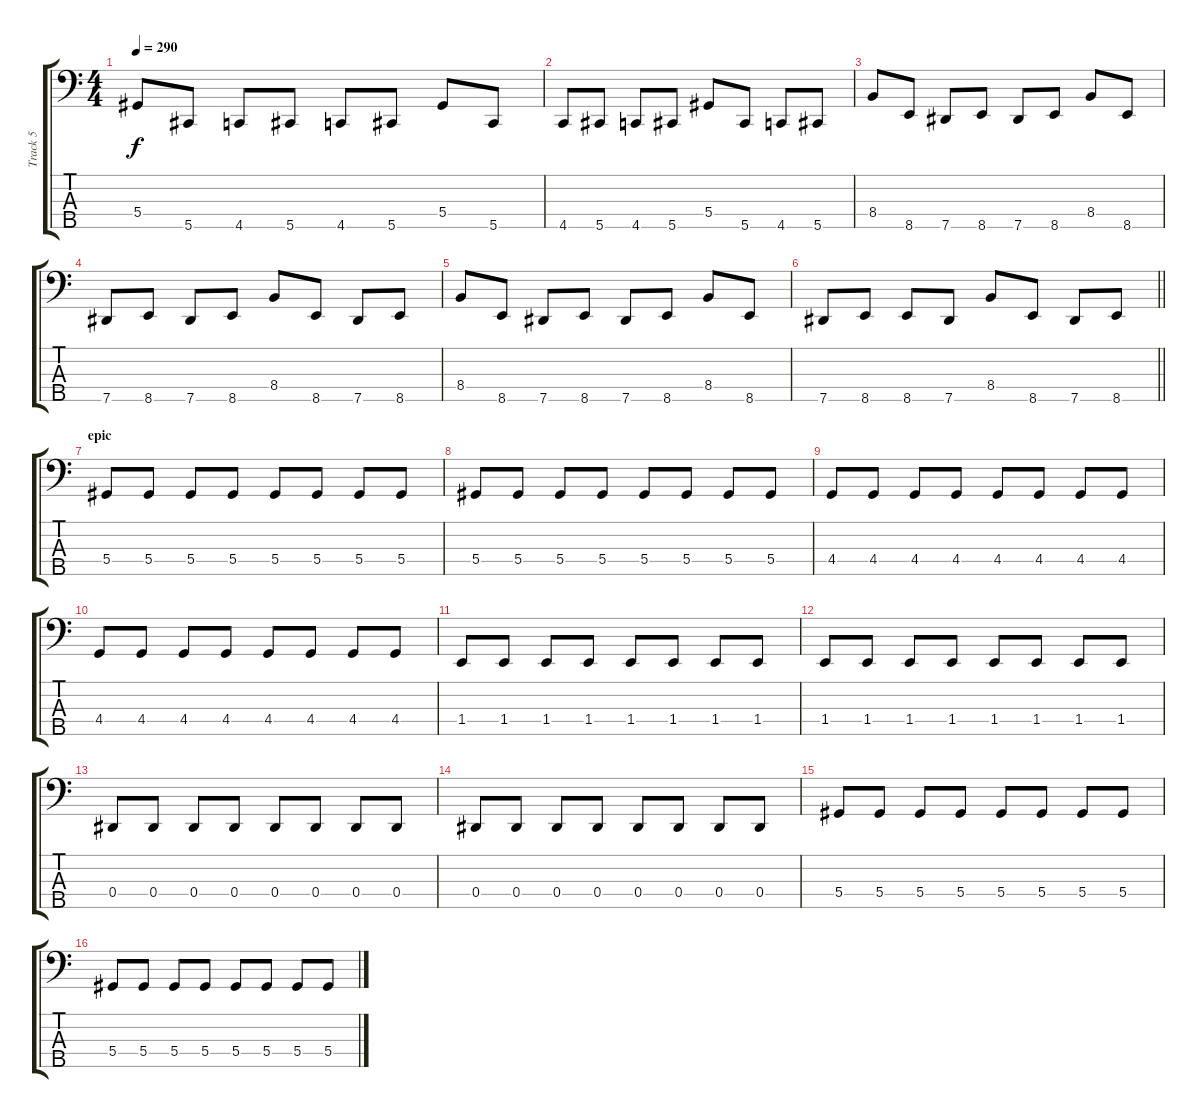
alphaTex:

\track ("Track 5" "Track 5") {instrument electricbassfinger}
\staff {score tabs}
\tuning (Gb2 Db2 Ab1 Eb1 Ab0) {hide}
\ts (4 4)
\tempo 290
\clef f4
\ks c
5.4.8{dy f} 5.5.8 4.5.8 5.5.8 4.5.8 5.5.8 5.4.8 5.5.8 |
4.5.8 5.5.8 4.5.8 5.5.8 5.4.8 5.5.8 4.5.8 5.5.8 |
8.4.8 8.5.8 7.5.8 8.5.8 7.5.8 8.5.8 8.4.8 8.5.8 |
7.5.8 8.5.8 7.5.8 8.5.8 8.4.8 8.5.8 7.5.8 8.5.8 |
8.4.8 8.5.8 7.5.8 8.5.8 7.5.8 8.5.8 8.4.8 8.5.8 |
\barLineRight lightlight
7.5.8 8.5.8 8.5.8 7.5.8 8.4.8 8.5.8 7.5.8 8.5.8 |
\section ("" "epic")
5.4.8 5.4.8 5.4.8 5.4.8 5.4.8 5.4.8 5.4.8 5.4.8 |
5.4.8 5.4.8 5.4.8 5.4.8 5.4.8 5.4.8 5.4.8 5.4.8 |
4.4.8 4.4.8 4.4.8 4.4.8 4.4.8 4.4.8 4.4.8 4.4.8 |
4.4.8 4.4.8 4.4.8 4.4.8 4.4.8 4.4.8 4.4.8 4.4.8 |
1.4.8 1.4.8 1.4.8 1.4.8 1.4.8 1.4.8 1.4.8 1.4.8 |
1.4.8 1.4.8 1.4.8 1.4.8 1.4.8 1.4.8 1.4.8 1.4.8 |
0.4.8 0.4.8 0.4.8 0.4.8 0.4.8 0.4.8 0.4.8 0.4.8 |
0.4.8 0.4.8 0.4.8 0.4.8 0.4.8 0.4.8 0.4.8 0.4.8 |
5.4.8 5.4.8 5.4.8 5.4.8 5.4.8 5.4.8 5.4.8 5.4.8 |
5.4.8 5.4.8 5.4.8 5.4.8 5.4.8 5.4.8 5.4.8 5.4.8
